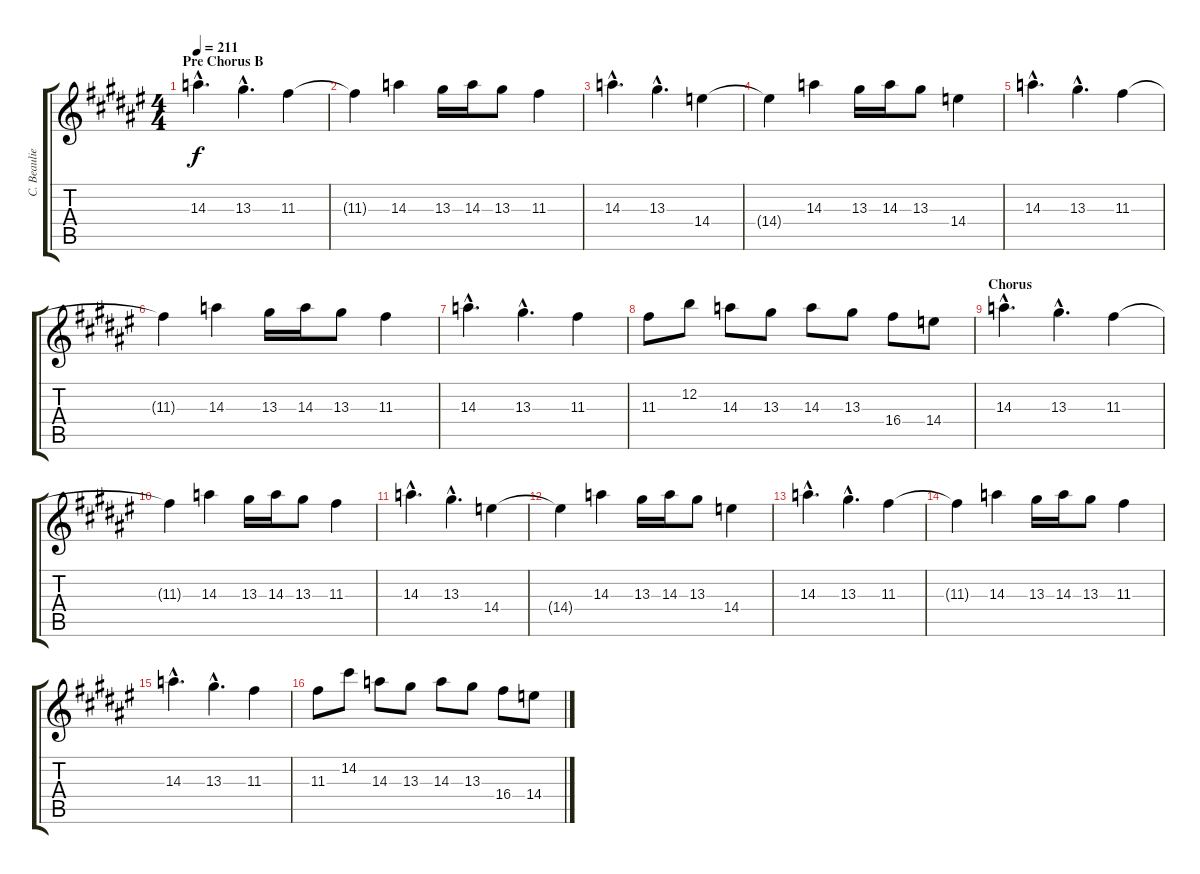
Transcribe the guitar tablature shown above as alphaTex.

\track ("C. Beaulieu" "C. Beaulie") {instrument distortionguitar}
\staff {score tabs}
\tuning (E4 B3 G3 D3 A2 D2) {hide}
\ts (4 4)
\section ("" "Pre Chorus B")
\tempo 211
\clef g2
\ks d#minor
14.3{hac}.4{d dy f} 13.3{hac}.4{d} 11.3.4 |
11.3{t}.4 14.3.4 13.3.16 14.3.16 13.3.8 11.3.4 |
14.3{hac}.4{d} 13.3{hac}.4{d} 14.4.4 |
14.4{t}.4 14.3.4 13.3.16 14.3.16 13.3.8 14.4.4 |
14.3{hac}.4{d} 13.3{hac}.4{d} 11.3.4 |
11.3{t}.4 14.3.4 13.3.16 14.3.16 13.3.8 11.3.4 |
14.3{hac}.4{d} 13.3{hac}.4{d} 11.3.4 |
11.3.8 12.2.8 14.3.8 13.3.8 14.3.8 13.3.8 16.4.8 14.4.8 |
\section ("" "Chorus")
14.3{hac}.4{d} 13.3{hac}.4{d} 11.3.4 |
11.3{t}.4 14.3.4 13.3.16 14.3.16 13.3.8 11.3.4 |
14.3{hac}.4{d} 13.3{hac}.4{d} 14.4.4 |
14.4{t}.4 14.3.4 13.3.16 14.3.16 13.3.8 14.4.4 |
14.3{hac}.4{d} 13.3{hac}.4{d} 11.3.4 |
11.3{t}.4 14.3.4 13.3.16 14.3.16 13.3.8 11.3.4 |
14.3{hac}.4{d} 13.3{hac}.4{d} 11.3.4 |
11.3.8 14.2.8 14.3.8 13.3.8 14.3.8 13.3.8 16.4.8 14.4.8
